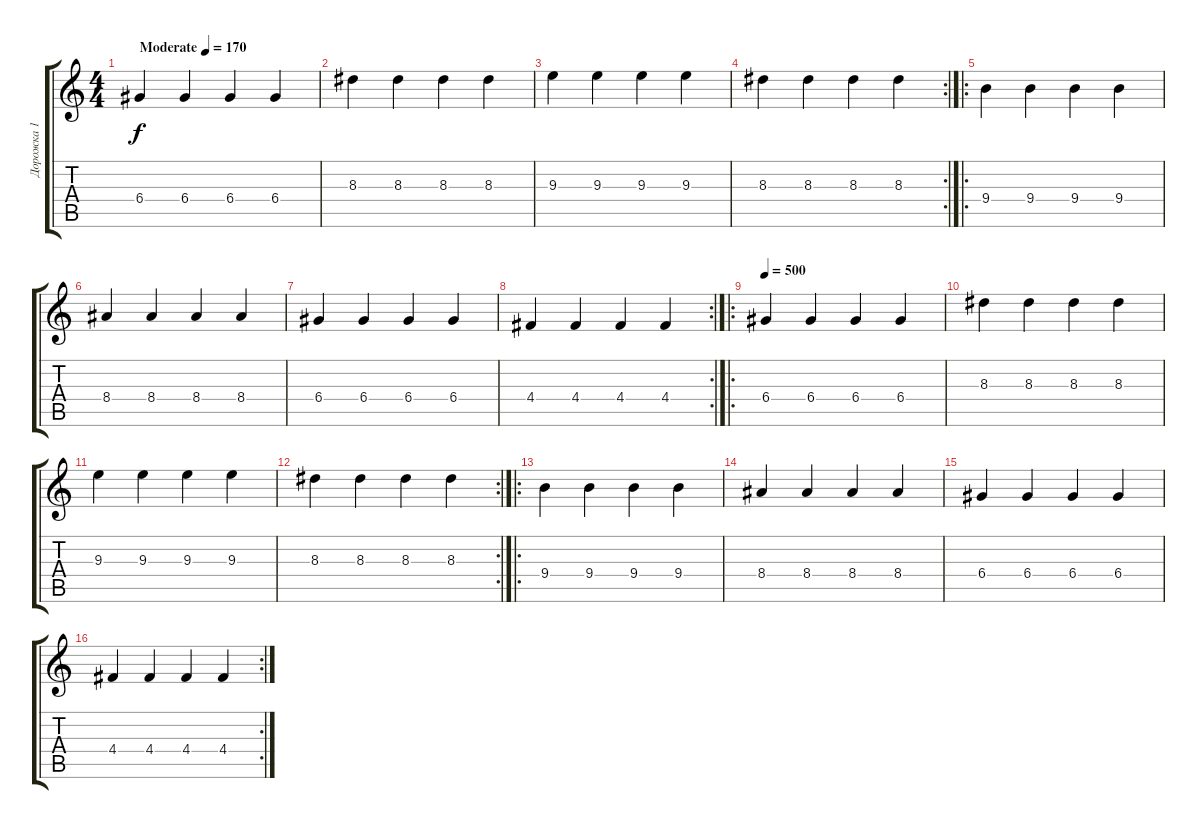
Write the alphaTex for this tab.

\track ("Дорожка 1" "Дорожка 1") {instrument distortionguitar}
\staff {score tabs}
\tuning (E4 B3 G3 D3 A2 E2) {hide}
\ts (4 4)
\tempo (170 "Moderate")
\tempo 500
\tempo (170 "Moderate")
\clef g2
\ks c
6.4.4{dy f instrument distortionguitar} 6.4.4 6.4.4 6.4.4 |
8.3.4 8.3.4 8.3.4 8.3.4 |
9.3.4 9.3.4 9.3.4 9.3.4 |
\rc 2
8.3.4 8.3.4 8.3.4 8.3.4 |
\ro
9.4.4 9.4.4 9.4.4 9.4.4 |
8.4.4 8.4.4 8.4.4 8.4.4 |
6.4.4 6.4.4 6.4.4 6.4.4 |
\rc 2
4.4.4 4.4.4 4.4.4 4.4.4 |
\ro
\tempo 500
6.4.4 6.4.4 6.4.4 6.4.4 |
8.3.4 8.3.4 8.3.4 8.3.4 |
9.3.4 9.3.4 9.3.4 9.3.4 |
\rc 2
8.3.4 8.3.4 8.3.4 8.3.4 |
\ro
9.4.4 9.4.4 9.4.4 9.4.4 |
8.4.4 8.4.4 8.4.4 8.4.4 |
6.4.4 6.4.4 6.4.4 6.4.4 |
\rc 2
4.4.4 4.4.4 4.4.4 4.4.4
